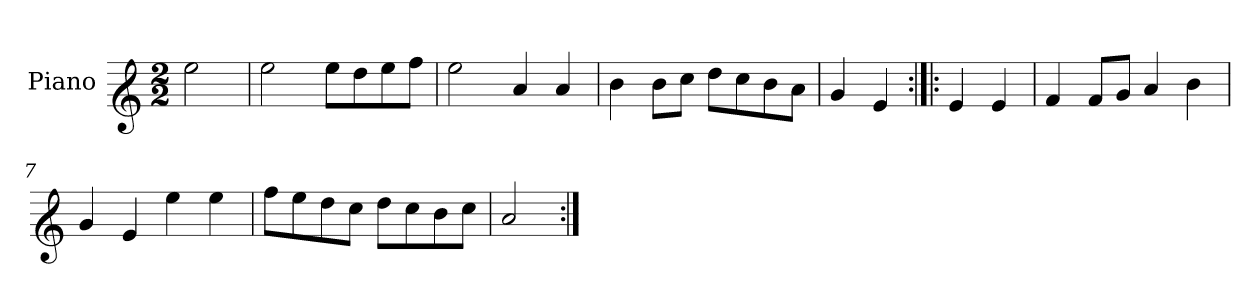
**kern
*part1
*staff1
*I"Piano
*I'Pno.
*clefG1
*k[]
*M2/2
=
2gg\
=1
2gg\
8gg\L
8ff\
8gg\
8aa\J
=2
2gg\
4cc/
4cc/
=3
4dd\
8dd\L
8ee\J
8ff\L
8ee\
8dd\
8cc\J
=4
4b/
4g/
=5:|!|:
4g/
4g/
=6
4a/
8a/L
8b/J
4cc/
4dd\
=7
4b/
4g/
4gg\
4gg\
=8
8aa\L
8gg\
8ff\
8ee\J
8ff\L
8ee\
8dd\
8ee\J
=9
2cc/
=:|!
*-
